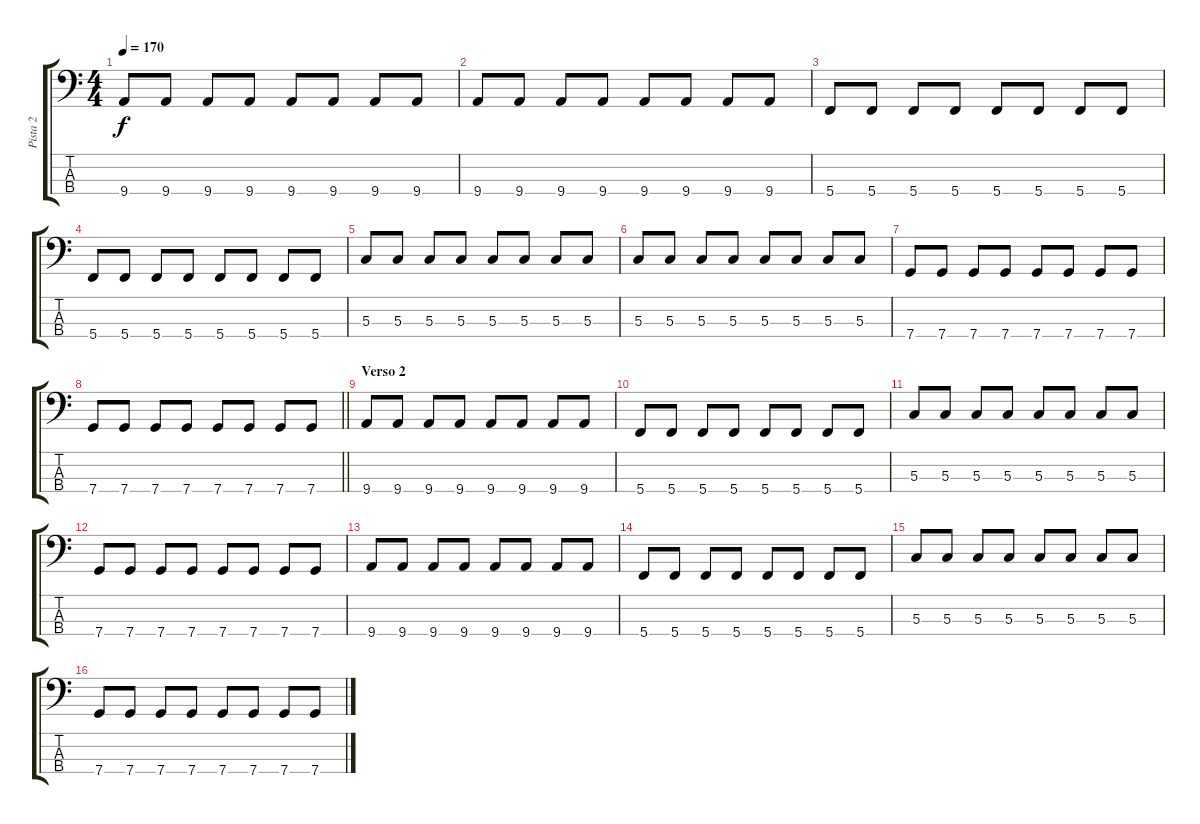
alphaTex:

\track ("Pista 2" "Pista 2") {instrument electricbasspick}
\staff {score tabs}
\tuning (F2 C2 G1 C1) {hide}
\ts (4 4)
\tempo 170
\clef f4
\ks c
9.4.8{dy f} 9.4.8 9.4.8 9.4.8 9.4.8 9.4.8 9.4.8 9.4.8 |
9.4.8 9.4.8 9.4.8 9.4.8 9.4.8 9.4.8 9.4.8 9.4.8 |
5.4.8 5.4.8 5.4.8 5.4.8 5.4.8 5.4.8 5.4.8 5.4.8 |
5.4.8 5.4.8 5.4.8 5.4.8 5.4.8 5.4.8 5.4.8 5.4.8 |
5.3.8 5.3.8 5.3.8 5.3.8 5.3.8 5.3.8 5.3.8 5.3.8 |
5.3.8 5.3.8 5.3.8 5.3.8 5.3.8 5.3.8 5.3.8 5.3.8 |
7.4.8 7.4.8 7.4.8 7.4.8 7.4.8 7.4.8 7.4.8 7.4.8 |
\barLineRight lightlight
7.4.8 7.4.8 7.4.8 7.4.8 7.4.8 7.4.8 7.4.8 7.4.8 |
\section ("" "Verso 2")
9.4.8 9.4.8 9.4.8 9.4.8 9.4.8 9.4.8 9.4.8 9.4.8 |
5.4.8 5.4.8 5.4.8 5.4.8 5.4.8 5.4.8 5.4.8 5.4.8 |
5.3.8 5.3.8 5.3.8 5.3.8 5.3.8 5.3.8 5.3.8 5.3.8 |
7.4.8 7.4.8 7.4.8 7.4.8 7.4.8 7.4.8 7.4.8 7.4.8 |
9.4.8 9.4.8 9.4.8 9.4.8 9.4.8 9.4.8 9.4.8 9.4.8 |
5.4.8 5.4.8 5.4.8 5.4.8 5.4.8 5.4.8 5.4.8 5.4.8 |
5.3.8 5.3.8 5.3.8 5.3.8 5.3.8 5.3.8 5.3.8 5.3.8 |
7.4.8 7.4.8 7.4.8 7.4.8 7.4.8 7.4.8 7.4.8 7.4.8
